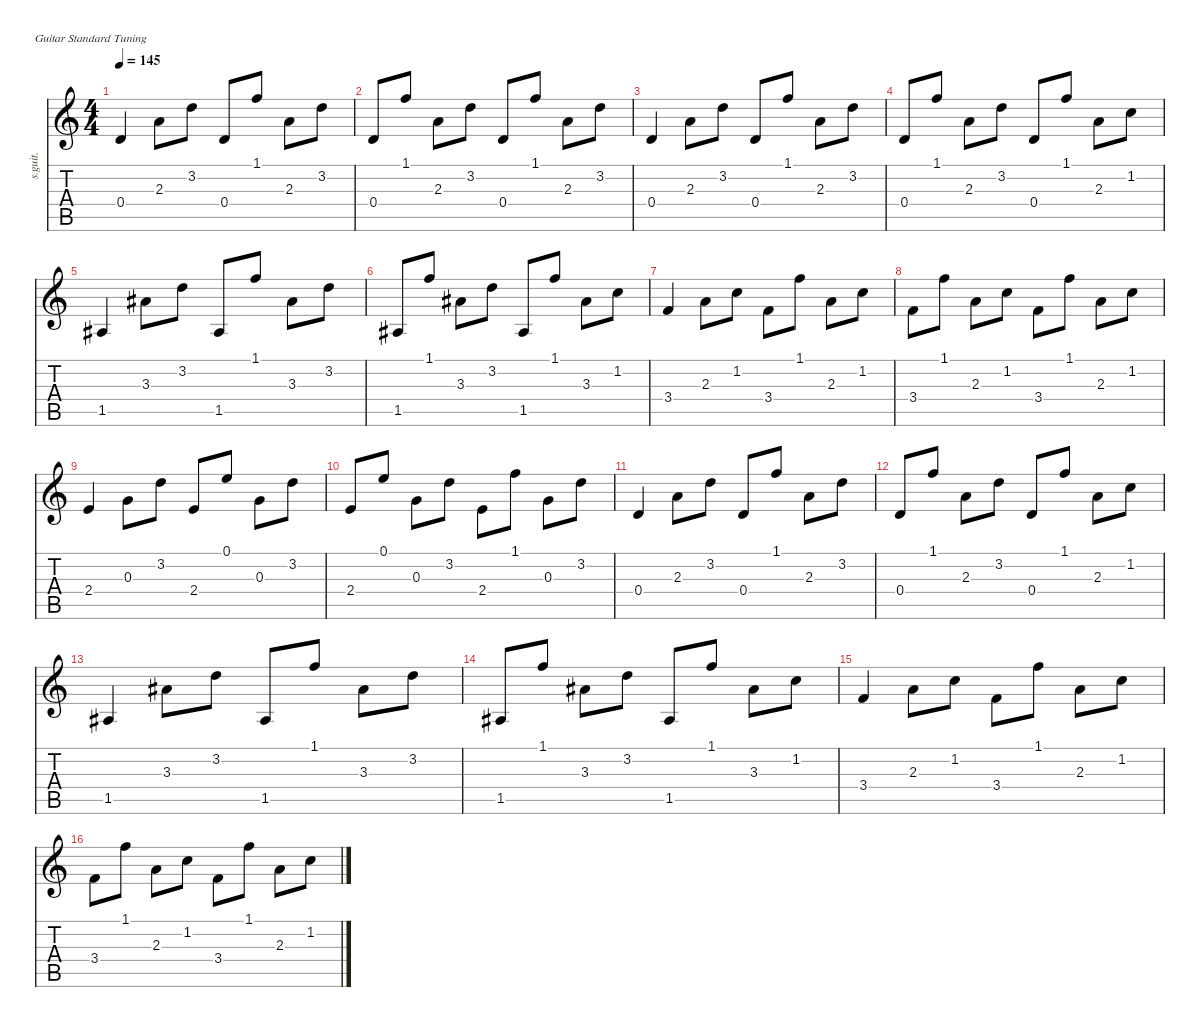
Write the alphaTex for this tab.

\defaultSystemsLayout 4
\hideDynamics
\bracketExtendMode nobrackets
\otherSystemsTrackNameOrientation horizontal
\track ("Steel Guitar" "s.guit.") {instrument acousticguitarsteel}
\staff {score tabs}
\tuning (E4 B3 G3 D3 A2 E2)
\ts (4 4)
\tempo 145
\clef g2
\ks c
0.4.4{dy mf instrument acousticguitarsteel beam Up} 2.3.8{beam Down} 3.2.8{beam Down} 0.4.8{beam Up} 1.1.8{beam Up} 2.3.8{beam Down} 3.2.8{beam Down} |
0.4.8{beam Up} 1.1.8{beam Up} 2.3.8{beam Down} 3.2.8{beam Down} 0.4.8{beam Up} 1.1.8{beam Up} 2.3.8{beam Down} 3.2.8{beam Down} |
0.4.4{beam Up} 2.3.8{beam Down} 3.2.8{beam Down} 0.4.8{beam Up} 1.1.8{beam Up} 2.3.8{beam Down} 3.2.8{beam Down} |
0.4.8{beam Up} 1.1.8{beam Up} 2.3.8{beam Down} 3.2.8{beam Down} 0.4.8{beam Up} 1.1.8{beam Up} 2.3.8{beam Down} 1.2.8{beam Down} |
1.5{acc #}.4{beam Up} 3.3{acc #}.8{beam Down} 3.2.8{beam Down} 1.5{acc #}.8{beam Up} 1.1.8{beam Up} 3.3{acc #}.8{beam Down} 3.2.8{beam Down} |
1.5{acc #}.8{beam Up} 1.1.8{beam Up} 3.3{acc #}.8{beam Down} 3.2.8{beam Down} 1.5{acc #}.8{beam Up} 1.1.8{beam Up} 3.3{acc #}.8{beam Down} 1.2.8{beam Down} |
3.4.4{beam Up} 2.3.8{beam Down} 1.2.8{beam Down} 3.4.8{beam Down} 1.1.8{beam Down} 2.3.8{beam Down} 1.2.8{beam Down} |
3.4.8{beam Down} 1.1.8{beam Down} 2.3.8{beam Down} 1.2.8{beam Down} 3.4.8{beam Down} 1.1.8{beam Down} 2.3.8{beam Down} 1.2.8{beam Down} |
2.4.4{beam Up} 0.3.8{beam Down} 3.2.8{beam Down} 2.4.8{beam Up} 0.1.8{beam Up} 0.3.8{beam Down} 3.2.8{beam Down} |
2.4.8{beam Up} 0.1.8{beam Up} 0.3.8{beam Down} 3.2.8{beam Down} 2.4.8{beam Down} 1.1.8{beam Down} 0.3.8{beam Down} 3.2.8{beam Down} |
0.4.4{beam Up} 2.3.8{beam Down} 3.2.8{beam Down} 0.4.8{beam Up} 1.1.8{beam Up} 2.3.8{beam Down} 3.2.8{beam Down} |
0.4.8{beam Up} 1.1.8{beam Up} 2.3.8{beam Down} 3.2.8{beam Down} 0.4.8{beam Up} 1.1.8{beam Up} 2.3.8{beam Down} 1.2.8{beam Down} |
1.5{acc #}.4{beam Up} 3.3{acc #}.8{beam Down} 3.2.8{beam Down} 1.5{acc #}.8{beam Up} 1.1.8{beam Up} 3.3{acc #}.8{beam Down} 3.2.8{beam Down} |
1.5{acc #}.8{beam Up} 1.1.8{beam Up} 3.3{acc #}.8{beam Down} 3.2.8{beam Down} 1.5{acc #}.8{beam Up} 1.1.8{beam Up} 3.3{acc #}.8{beam Down} 1.2.8{beam Down} |
3.4.4{beam Up} 2.3.8{beam Down} 1.2.8{beam Down} 3.4.8{beam Down} 1.1.8{beam Down} 2.3.8{beam Down} 1.2.8{beam Down} |
3.4.8{beam Down} 1.1.8{beam Down} 2.3.8{beam Down} 1.2.8{beam Down} 3.4.8{beam Down} 1.1.8{beam Down} 2.3.8{beam Down} 1.2.8{beam Down}
